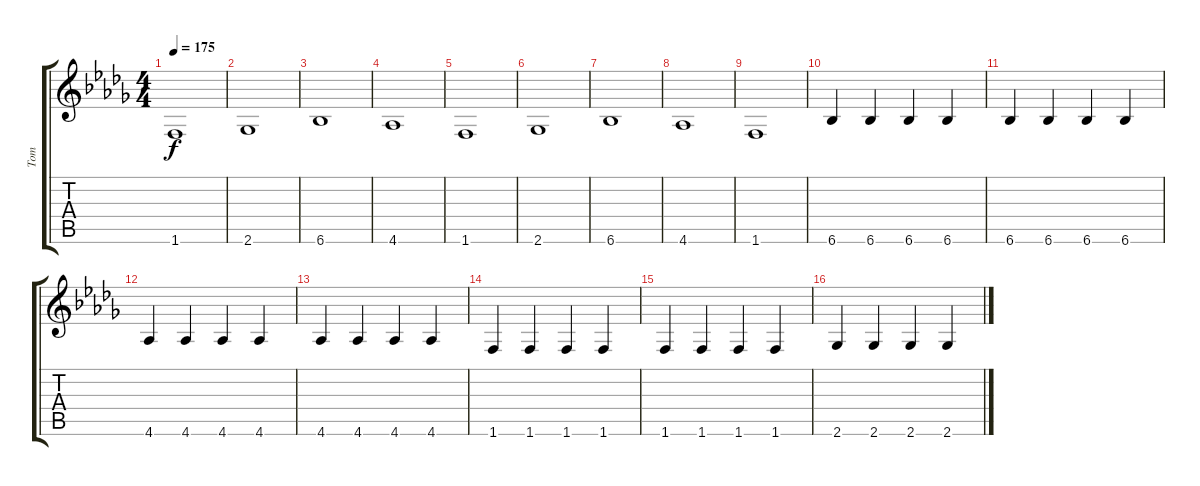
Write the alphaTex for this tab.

\track ("Tom" "Tom") {instrument electricbassfinger}
\staff {score tabs}
\tuning (E4 B3 G3 D3 A2 E2) {hide}
\ts (4 4)
\tempo 175
\clef g2
\ks db
1.6.1{dy f} |
2.6.1 |
6.6.1 |
4.6.1 |
1.6.1 |
2.6.1 |
6.6.1 |
4.6.1 |
1.6.1 |
6.6.4 6.6.4 6.6.4 6.6.4 |
6.6.4 6.6.4 6.6.4 6.6.4 |
4.6.4 4.6.4 4.6.4 4.6.4 |
4.6.4 4.6.4 4.6.4 4.6.4 |
1.6.4 1.6.4 1.6.4 1.6.4 |
1.6.4 1.6.4 1.6.4 1.6.4 |
2.6.4 2.6.4 2.6.4 2.6.4
